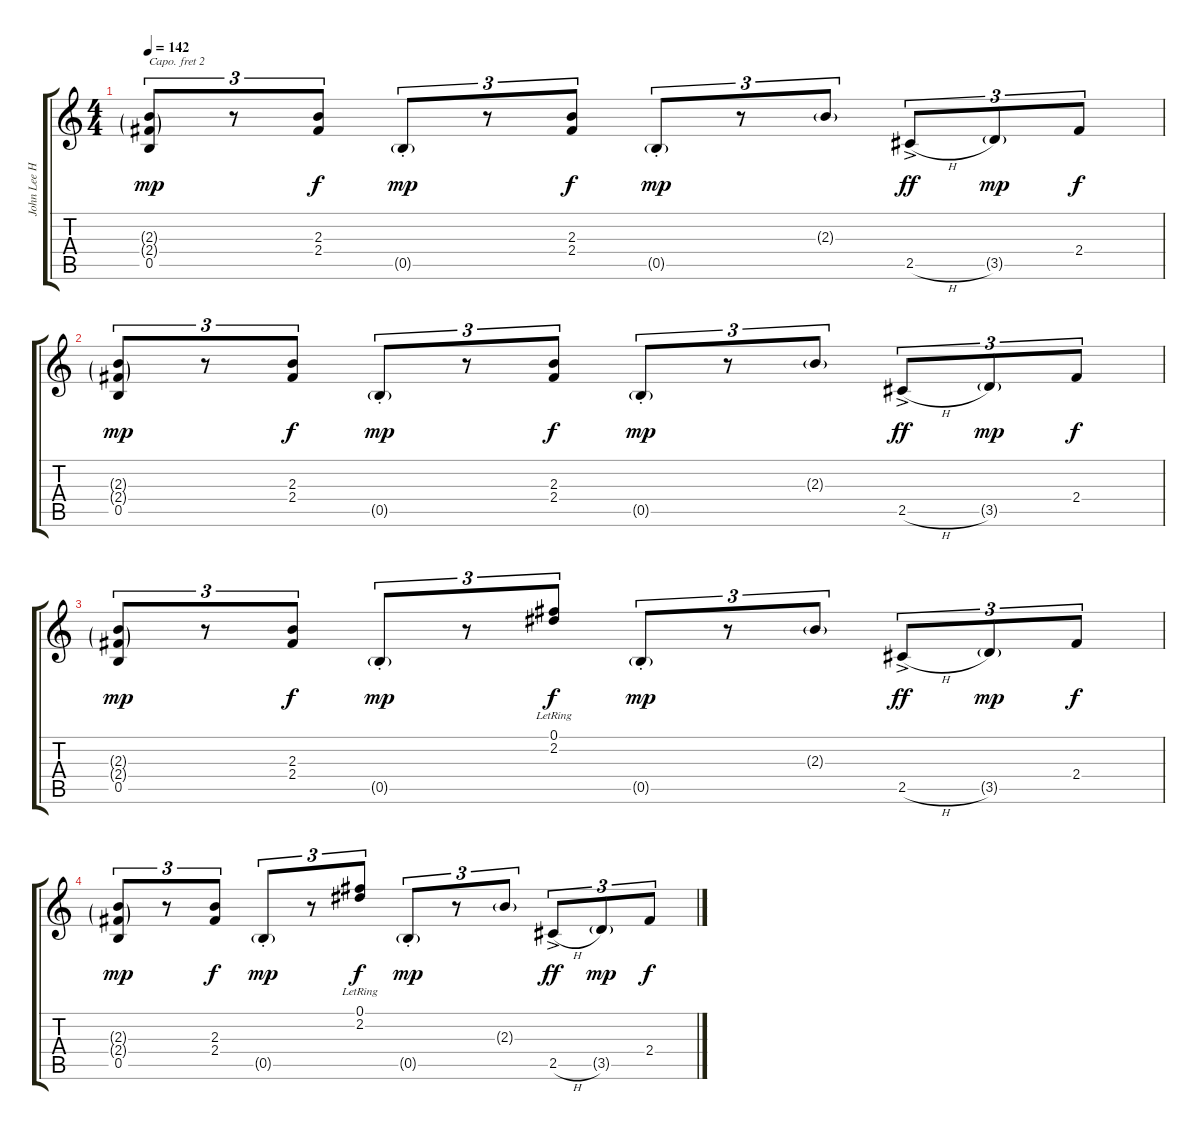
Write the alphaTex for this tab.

\track ("John Lee Hooker" "John Lee H") {instrument acousticguitarnylon}
\staff {score tabs}
\capo 2
\tuning (E4 B3 G3 D3 A2 E2) {hide}
\ts (4 4)
\tempo 142
\clef g2
\ks c
(2.3{g} 2.4{g} 0.5).8{tu (3 2) dy mp} r.8{tu (3 2)} (2.3 2.4).8{tu (3 2) dy f} 0.5{g st}.8{tu (3 2) dy mp} r.8{tu (3 2)} (2.3 2.4).8{tu (3 2) dy f} 0.5{g st}.8{tu (3 2) dy mp} r.8{tu (3 2)} 2.3{g}.8{tu (3 2)} 2.5{h ac}.8{tu (3 2) dy ff} 3.5{g}.8{tu (3 2) dy mp} 2.4.8{tu (3 2) dy f} |
(2.3{g} 2.4{g} 0.5).8{tu (3 2) dy mp} r.8{tu (3 2)} (2.3 2.4).8{tu (3 2) dy f} 0.5{g st}.8{tu (3 2) dy mp} r.8{tu (3 2)} (2.3 2.4).8{tu (3 2) dy f} 0.5{g st}.8{tu (3 2) dy mp} r.8{tu (3 2)} 2.3{g}.8{tu (3 2)} 2.5{h ac}.8{tu (3 2) dy ff} 3.5{g}.8{tu (3 2) dy mp} 2.4.8{tu (3 2) dy f} |
(2.3{g} 2.4{g} 0.5).8{tu (3 2) dy mp} r.8{tu (3 2)} (2.3 2.4).8{tu (3 2) dy f} 0.5{g st}.8{tu (3 2) dy mp} r.8{tu (3 2)} (0.1{lr} 2.2{lr}).8{tu (3 2) dy f} 0.5{g st}.8{tu (3 2) dy mp} r.8{tu (3 2)} 2.3{g}.8{tu (3 2)} 2.5{h ac}.8{tu (3 2) dy ff} 3.5{g}.8{tu (3 2) dy mp} 2.4.8{tu (3 2) dy f} |
(2.3{g} 2.4{g} 0.5).8{tu (3 2) dy mp} r.8{tu (3 2)} (2.3 2.4).8{tu (3 2) dy f} 0.5{g st}.8{tu (3 2) dy mp} r.8{tu (3 2)} (0.1{lr} 2.2{lr}).8{tu (3 2) dy f} 0.5{g st}.8{tu (3 2) dy mp} r.8{tu (3 2)} 2.3{g}.8{tu (3 2)} 2.5{h ac}.8{tu (3 2) dy ff} 3.5{g}.8{tu (3 2) dy mp} 2.4.8{tu (3 2) dy f}
